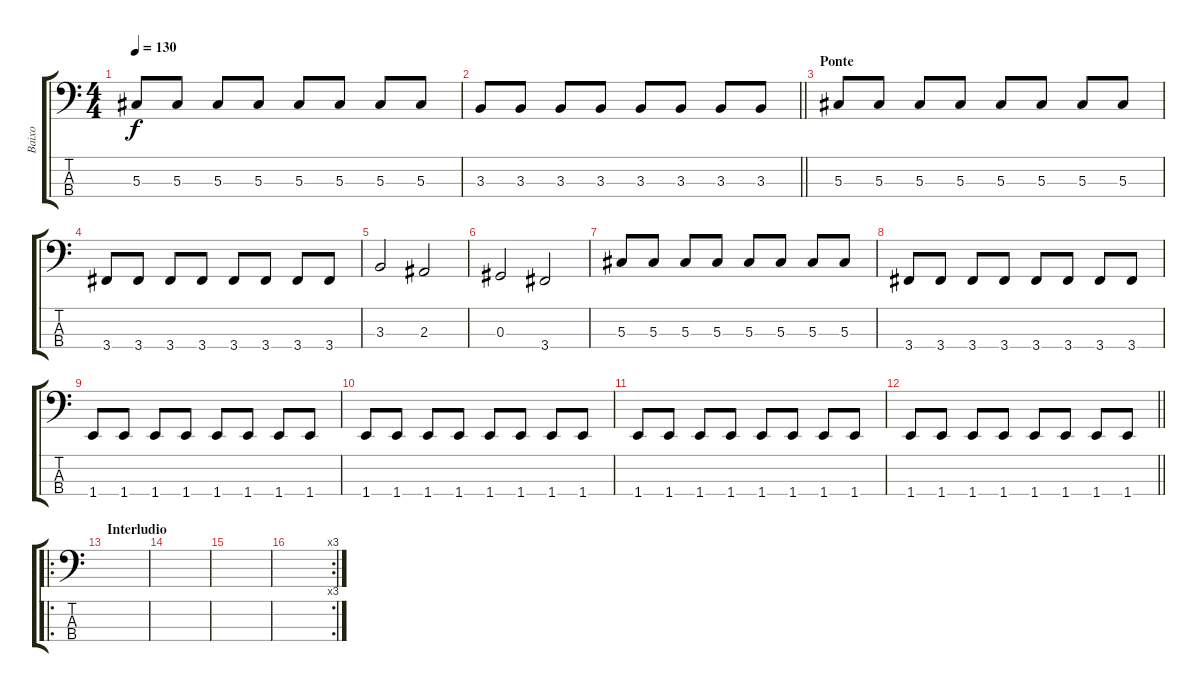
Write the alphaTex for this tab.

\track ("Baixo" "Baixo") {instrument electricbassfinger}
\staff {score tabs}
\tuning (Gb2 Db2 Ab1 Eb1) {hide}
\ts (4 4)
\tempo 130
\clef f4
\ks c
5.3.8{dy f} 5.3.8 5.3.8 5.3.8 5.3.8 5.3.8 5.3.8 5.3.8 |
\barLineRight lightlight
3.3.8 3.3.8 3.3.8 3.3.8 3.3.8 3.3.8 3.3.8 3.3.8 |
\section ("" "Ponte")
5.3.8 5.3.8 5.3.8 5.3.8 5.3.8 5.3.8 5.3.8 5.3.8 |
3.4.8 3.4.8 3.4.8 3.4.8 3.4.8 3.4.8 3.4.8 3.4.8 |
3.3.2 2.3.2 |
0.3.2 3.4.2 |
5.3.8 5.3.8 5.3.8 5.3.8 5.3.8 5.3.8 5.3.8 5.3.8 |
3.4.8 3.4.8 3.4.8 3.4.8 3.4.8 3.4.8 3.4.8 3.4.8 |
1.4.8 1.4.8 1.4.8 1.4.8 1.4.8 1.4.8 1.4.8 1.4.8 |
1.4.8 1.4.8 1.4.8 1.4.8 1.4.8 1.4.8 1.4.8 1.4.8 |
1.4.8 1.4.8 1.4.8 1.4.8 1.4.8 1.4.8 1.4.8 1.4.8 |
\barLineRight lightlight
1.4.8 1.4.8 1.4.8 1.4.8 1.4.8 1.4.8 1.4.8 1.4.8 |
\ro
\section ("" "Interludio")
|
|
|
\rc 3
